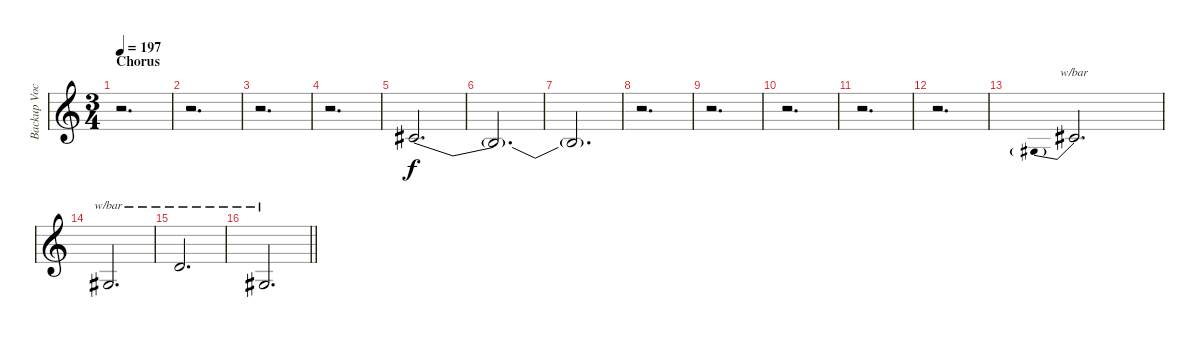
\track ("Backup Vocals" "Backup Voc") {instrument lead6voice}
\staff {score}
\tuning (Eb4 Bb3 Gb3 Db3 Ab2 Db2) {hide}
\ts (3 4)
\section ("" "Chorus")
\tempo 197
\clef g2
\ks c
r.2{d dy f} |
r.2{d} |
r.2{d} |
r.2{d} |
5.3{be (custom 0 4 30 4 32 6 35 6 38 4 42 4 45 0 60 0)}.2{d} |
5.3{t}.2{d} |
5.3{t}.2{d} |
r.2{d} |
r.2{d} |
r.2{d} |
r.2{d} |
r.2{d} |
7.4.2{d tbe (predive default 0 10 60 10)} |
7.4{t}.2{d tbe (custom default 0 0 19 0 21 -4 39 -4 41 0 60 0)} |
7.4{t}.2{d tbe (custom default 0 12 19 12 21 10 39 10 41 6 60 6)} |
\barLineRight lightlight
7.4{t}.2{d tbe (custom default 0 0 18 0 21 -4 39 -4 41 -6 60 -6)}
